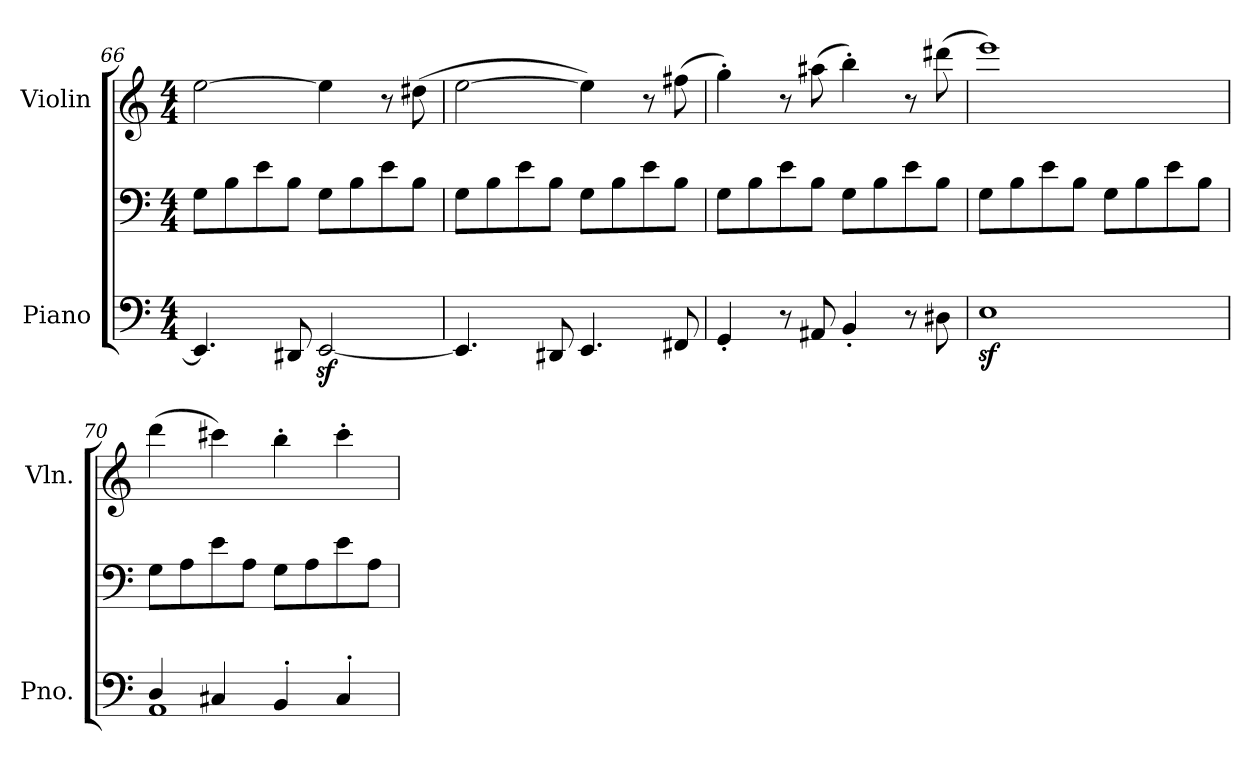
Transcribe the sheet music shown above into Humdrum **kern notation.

**kern	**kern	**kern
*part2	*part2	*part1
*staff3	*staff2	*staff1
*I"Piano	*	*I"Violin
*I'Pno.	*	*I'Vln.
*clefF4	*clefF4	*clefG2
*k[]	*k[]	*k[]
*M4/4	*M4/4	*M4/4
=66	=66	=66
4.EE/]	8G\L	[2ee\
.	8B\	.
.	8e\	.
8DD#X/	8B\J	.
[2EEz>/	8G\L	4ee\]
.	8B\	.
.	8e\	8r
.	8B\J	(>8dd#X\
=67	=67	=67
4.EE/]	8G\L	[2ee\
.	8B\	.
.	8e\	.
8DD#X/	8B\J	.
4.EE/	8G\L	4ee\])
.	8B\	.
.	8e\	8r
8FF#X/	8B\J	(>8ff#X\
=68	=68	=68
4GG'/	8G\L	4gg'\)
.	8B\	.
8r	8e\	8r
8AA#X/	8B\J	(>8aa#X\
4BB'/	8G\L	4bb'\)
.	8B\	.
8r	8e\	8r
8D#X\	8B\J	(>8ddd#X\
!!LO:LB:g=z
=69	=69	=69
1Ez<	8G\L	1eee)
.	8B\	.
.	8e\	.
.	8B\J	.
.	8G\L	.
.	8B\	.
.	8e\	.
.	8B\J	.
=70	=70	=70
*^	*	*
4D/	1AA	8G\L	(>4ddd\
.	.	8A\	.
4C#X/	.	8e\	4ccc#X\)
.	.	8A\J	.
4BB'/	.	8G\L	4bb'\
.	.	8A\	.
4C#'/	.	8e\	4ccc#'\
.	.	8A\J	.
*v	*v	*	*
=	=	=
*-	*-	*-
